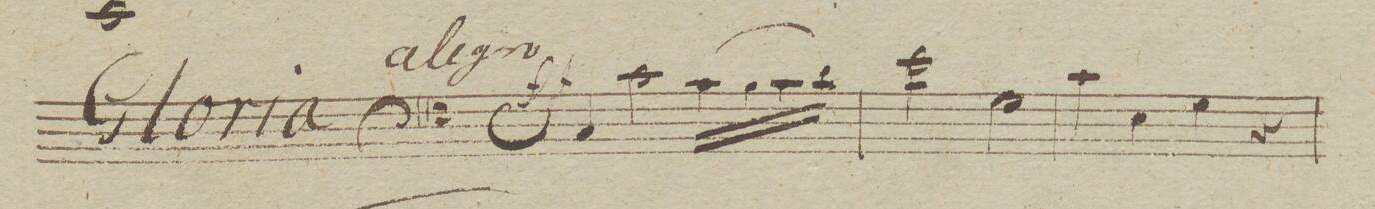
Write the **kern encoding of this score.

**kern	**dynam
*I"Basso	*
*clefF4	*
*k[]	*
*met(c)	*
*M4/4	*
4C/	ff
2c\	.
(16c\LL	.
16B\	.
16c\	.
16d\JJ)	.
=2	=2
2e\	.
2G\	.
=3	=3
4c\	.
4E\	.
4G\	.
4r	.
=4	=4
*-	*-
